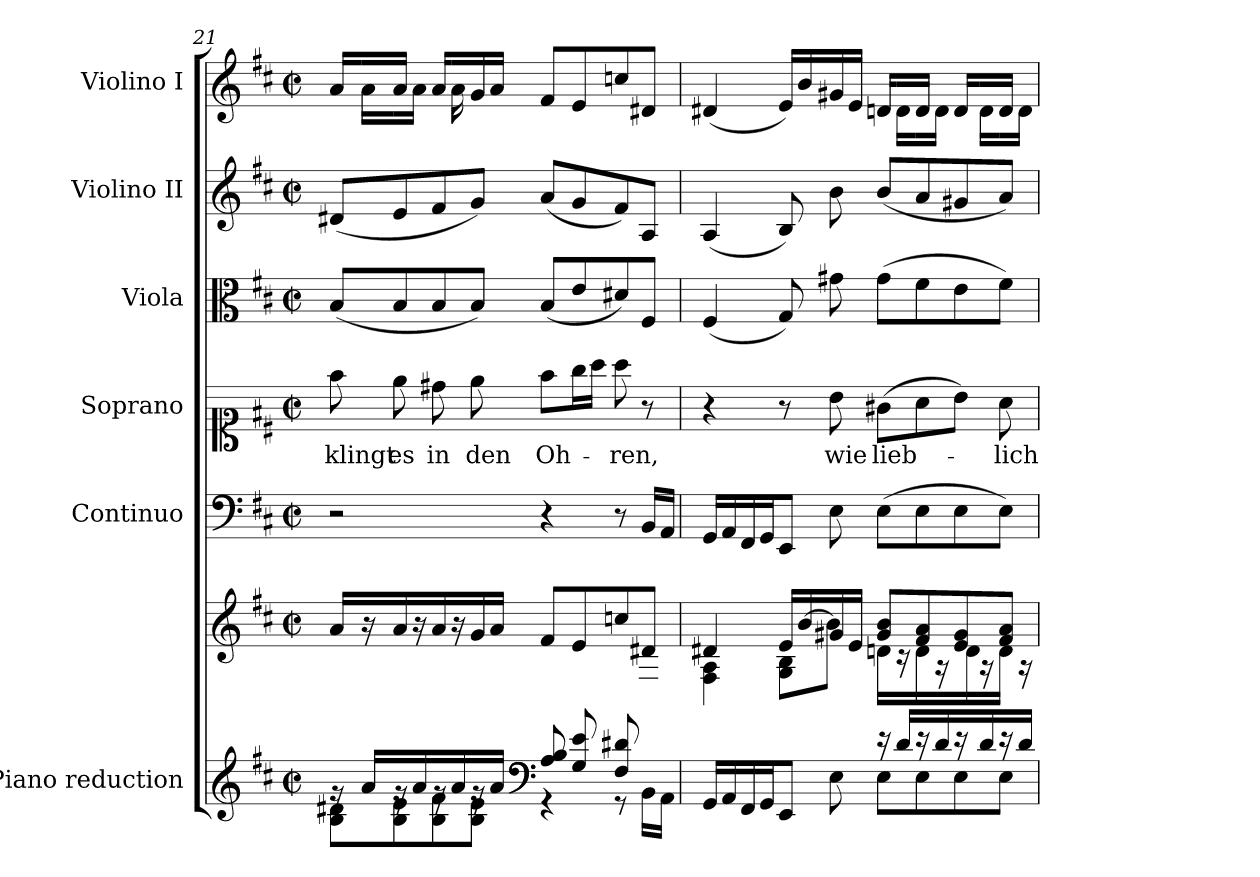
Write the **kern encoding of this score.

**kern	**kern	**kern	**kern	**text	**kern	**kern	**kern
*part6	*part6	*part5	*part4	*part4	*part3	*part2	*part1
*staff7	*staff6	*staff5	*staff4	*staff4	*staff3	*staff2	*staff1
*I"Piano reduction	*	*I"Continuo	*I"Soprano	*	*I"Viola	*I"Violino II	*I"Violino I
*I'Pno	*	*	*	*	*I'Vla	*I'Vln	*I'Vln
!!LO:LB:g=z
*clefG2	*clefG2	*clefF4	*clefC1	*	*clefC3	*clefG2	*clefG2
*k[f#c#]	*k[f#c#]	*k[f#c#]	*k[f#c#]	*	*k[f#c#]	*k[f#c#]	*k[f#c#]
*M2/2	*M2/2	*M2/2	*M2/2	*	*M2/2	*M2/2	*M2/2
*met(c|)	*met(c|)	*met(c|)	*met(c|)	*	*met(c|)	*met(c|)	*met(c|)
=21	=21	=21	=21	=21	=21	=21	=21
*^	*^	*	*	*	*	*	*
!	!	!	!	!	!	!LO:LY:b	!	!	!
*	*	*	*	*	*	*	*	*	*^
16rg	8B\ 8d#X\L	16a/LL	2..ryy	2r	8ff#\	klingt	(<8B/L	(<8d#X/L	16a/LL	16ryy
16a/LL	.	16r	.	.	.	.	.	.	16rcyy	16a\LL
!	!	!	!	!	!	!LO:LY:b	!	!	!	!
16rg	8B\ 8e\	16a/	.	.	8ee\	es	8B/	8e/	16a/JJ	16ryy
16a/	.	16r	.	.	.	.	.	.	16ryy	16a\JJ
!	!	!	!	!	!	!LO:LY:b	!	!	!	!
16rg	8B\ 8f#\	16a/	.	.	8dd#X\	in	8B/	8f#/	16a/LL	16ryy
16a/	.	16r	.	.	.	.	.	.	16rcyy	16a\
!	!	!	!	!	!	!LO:LY:b	!	!	!	!
16rg	8B\ 8e\J	16g/	.	.	8ee\	den	8B/J)	8g/J)	16g/	2ryy
16a/JJ	.	16a/JJ	.	.	.	.	.	.	16a/JJ	.
*clefF4	*	*	*	*	*	*	*	*	*	*
!	!	!	!	!	!	!LO:LY:b	!	!	!	!
8A/ 8B/L	4r	8f#/L	.	4r	8ff#\L	Oh-	(<8B/L	(<8a/L	8f#/L	.
8G/ 8e/	.	8e/	.	.	16gg\L	.	8e/	8g/	8e/	.
.	.	.	.	.	16aa\JJ	.	.	.	.	.
!	!	!	!	!	!	!LO:LY:b	!	!	!	!
8F#/ 8d#X/	8r	8ccn/	.	8r	8aa\	-ren,	8d#X/)	8f#/)	8ccn/	.
8ryy	16BB\LL	8d#X/J	8F#\ 8A\J	16BB/LL	8r	.	8F#/J	8A/J	8d#X/J	8ryy
.	16AA\JJ	.	.	16AA/JJ	.	.	.	.	.	.
=22	=22	=22	=22	=22	=22	=22	=22	=22	=22	=22
16GG/LL	2ryy	4d#X/	4F#\ 4A\	16GG/LL	4r	.	(<4F#/	(<4A/	(<4d#X/	2ryy
16AA/	.	.	.	16AA/	.	.	.	.	.	.
16FF#/	.	.	.	16FF#/	.	.	.	.	.	.
16GG/J	.	.	.	16GG/J	.	.	.	.	.	.
8EE/J	.	16e/LL	8G\ 8B\L	8EE/J	8r	.	8G/)	8B/)	16e/LL)	.
.	.	[16b/	.	.	.	.	.	.	16b/	.
!	!	!	!	!	!	!LO:LY:b	!	!	!	!
8E\	.	16g#X/	8b\J]	8E\	8b\	wie	8g#X\	8b\	16g#X/	.
.	.	16e/JJ	.	.	.	.	.	.	16e/JJ	.
!	!	!	!	!	!	!LO:LY:b	!	!	!	!
16r	8E\L	8g#/ 8b/L	16dn\LL	(>8E\L	(>8g#X\L	lieb-	(>8g#\L	(<8b/L	16dn/LL	16ryy
16d/LL	.	.	16r	.	.	.	.	.	16rFyy	16d\LL
16r	8E\	8f#/ 8a/	16d\	8E\	8a\	.	8f#\	8a/	16d/JJ	16ryy
16d/	.	.	16r	.	.	.	.	.	16ryy	16d\JJ
16r	8E\	8e/ 8g#/	16d\	8E\	8b\J)	.	8e\	8g#X/	16d/LL	16ryy
16d/	.	.	16r	.	.	.	.	.	16rFyy	16d\LL
!	!	!	!	!	!	!LO:LY:b	!	!	!	!
16r	8E\J	8f#/ 8a/J	16d\JJ	8E\J)	8a\	-lich	8f#\J)	8a/J)	16d/JJ	16ryy
16d/JJ	.	.	16r	.	.	.	.	.	16ryy	16d\JJ
*v	*v	*	*	*	*	*	*	*	*v	*v
*	*v	*v	*	*	*	*	*	*
=	=	=	=	=	=	=	=
*-	*-	*-	*-	*-	*-	*-	*-
